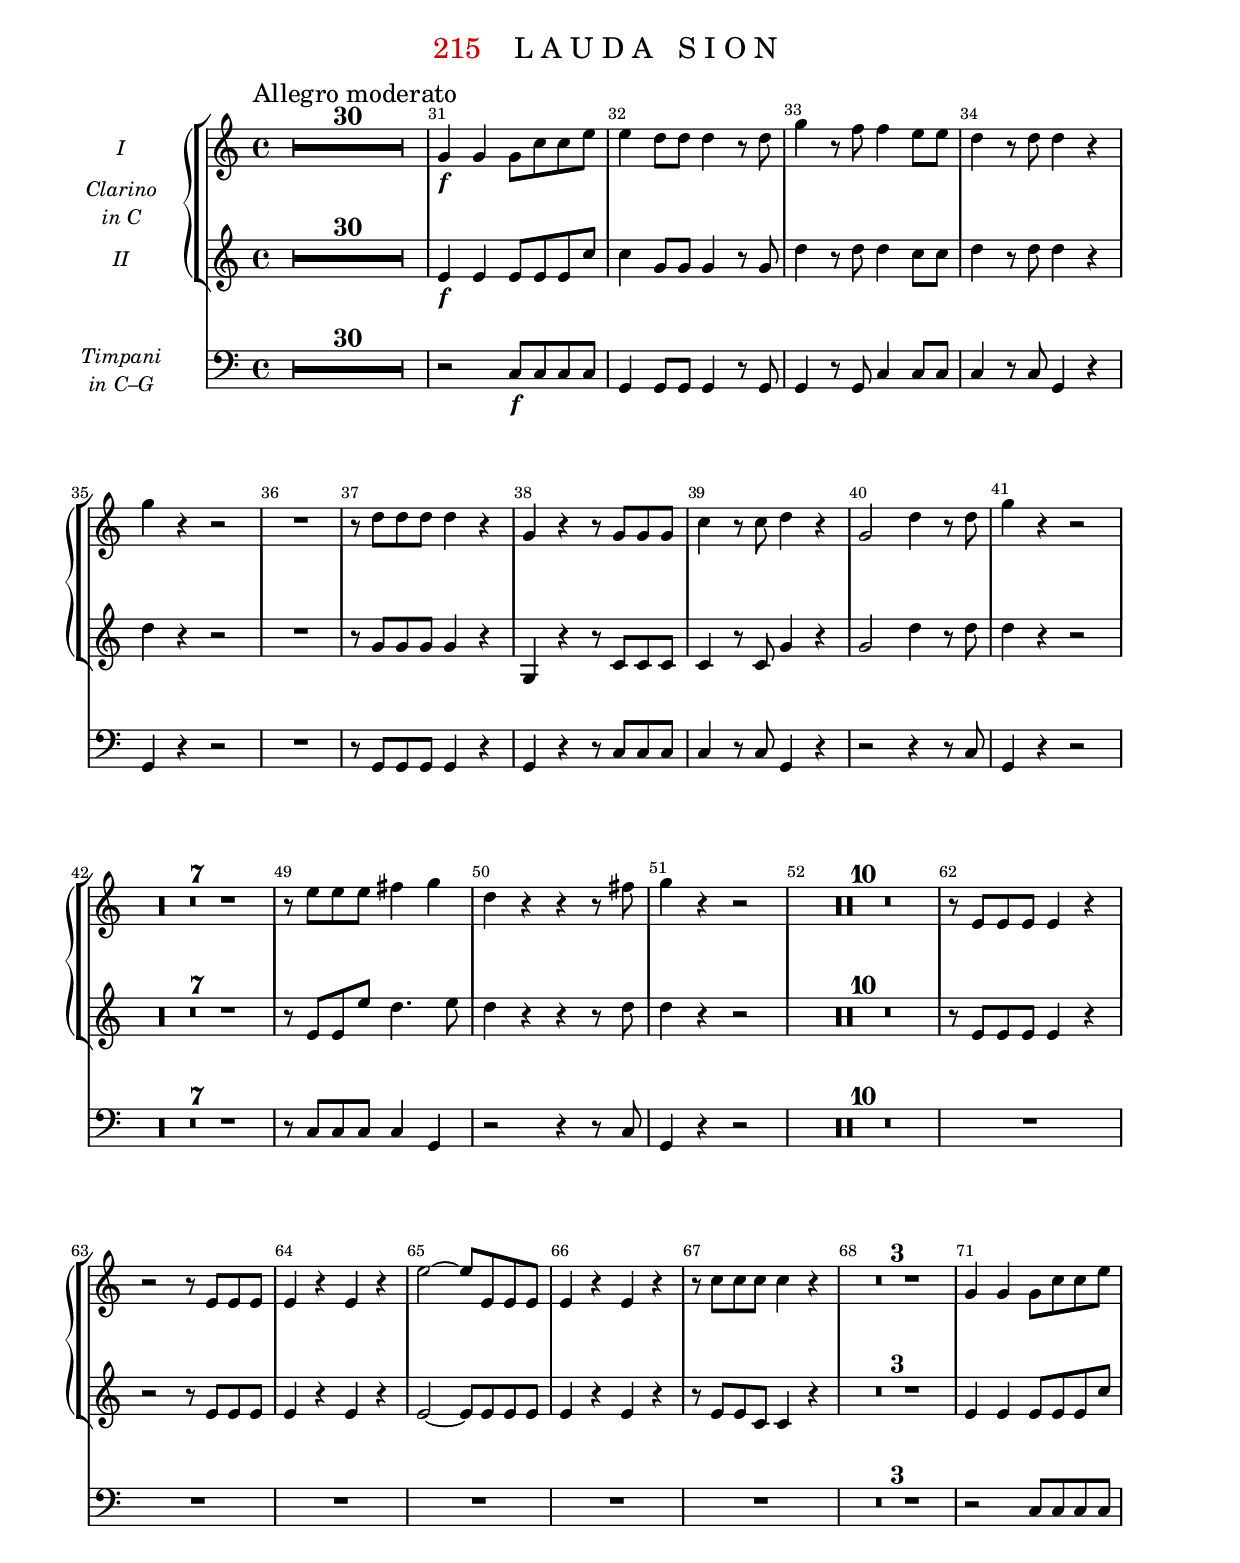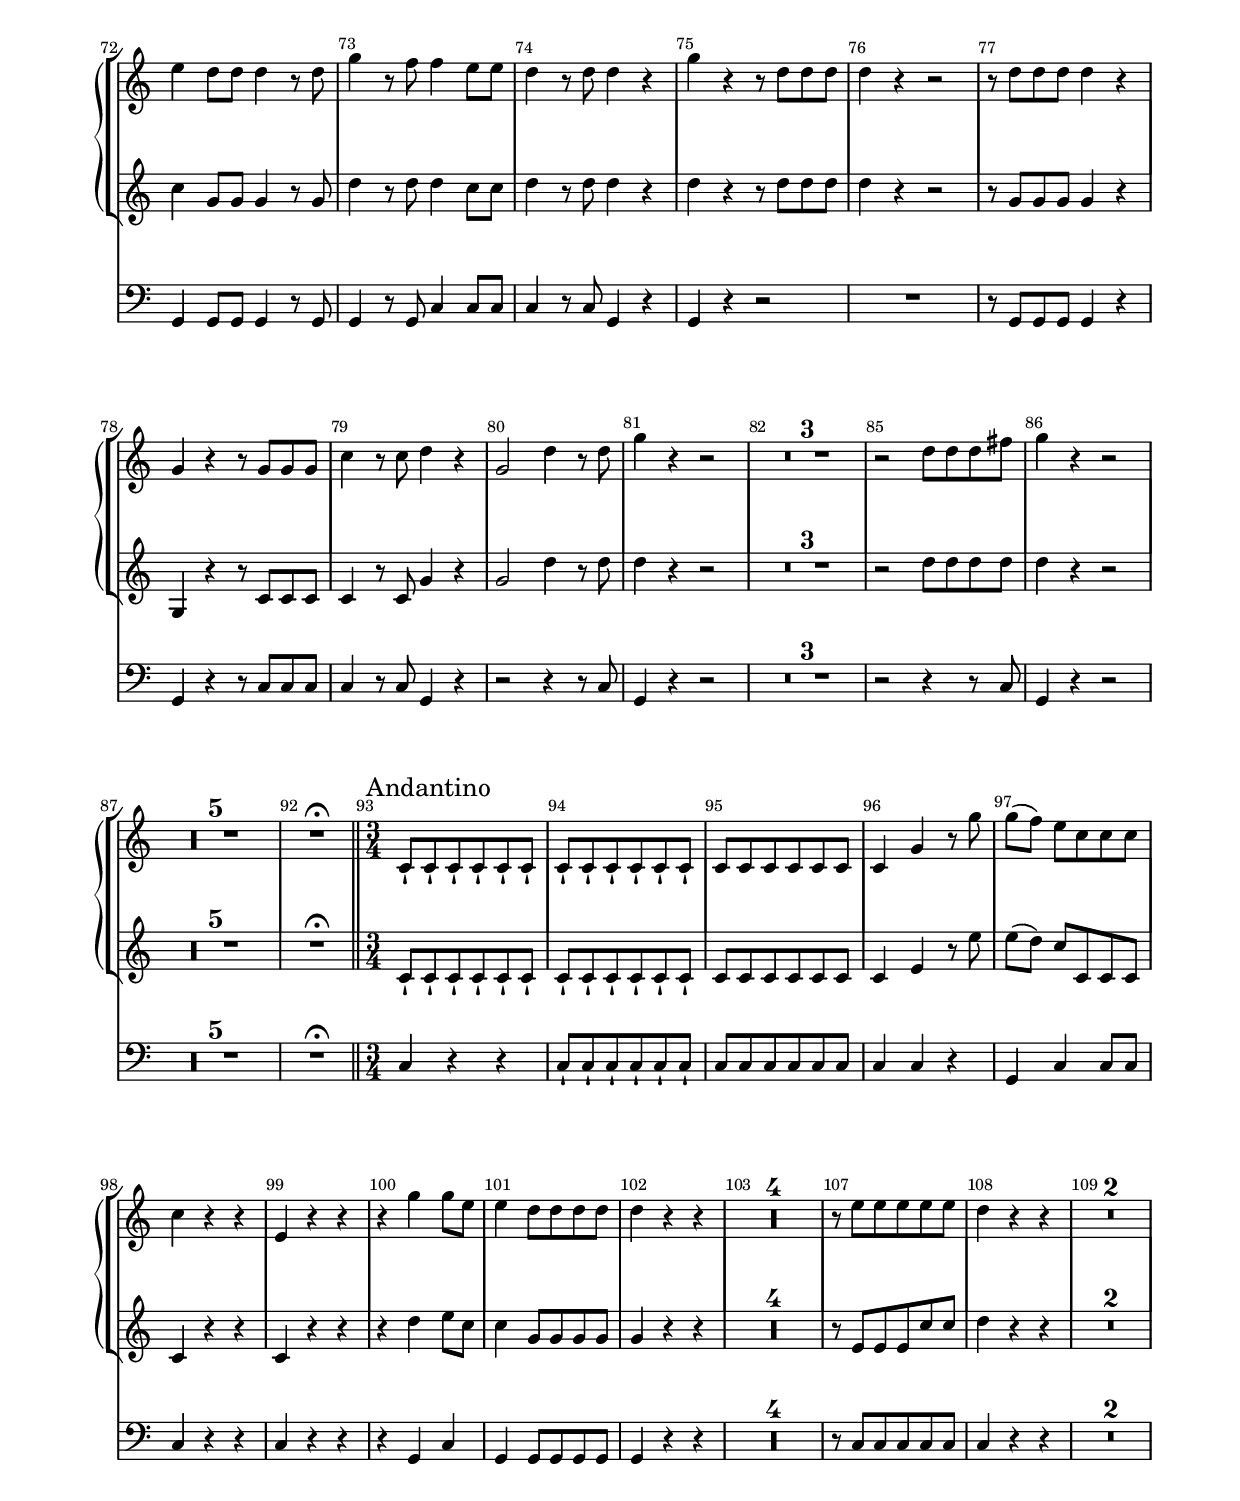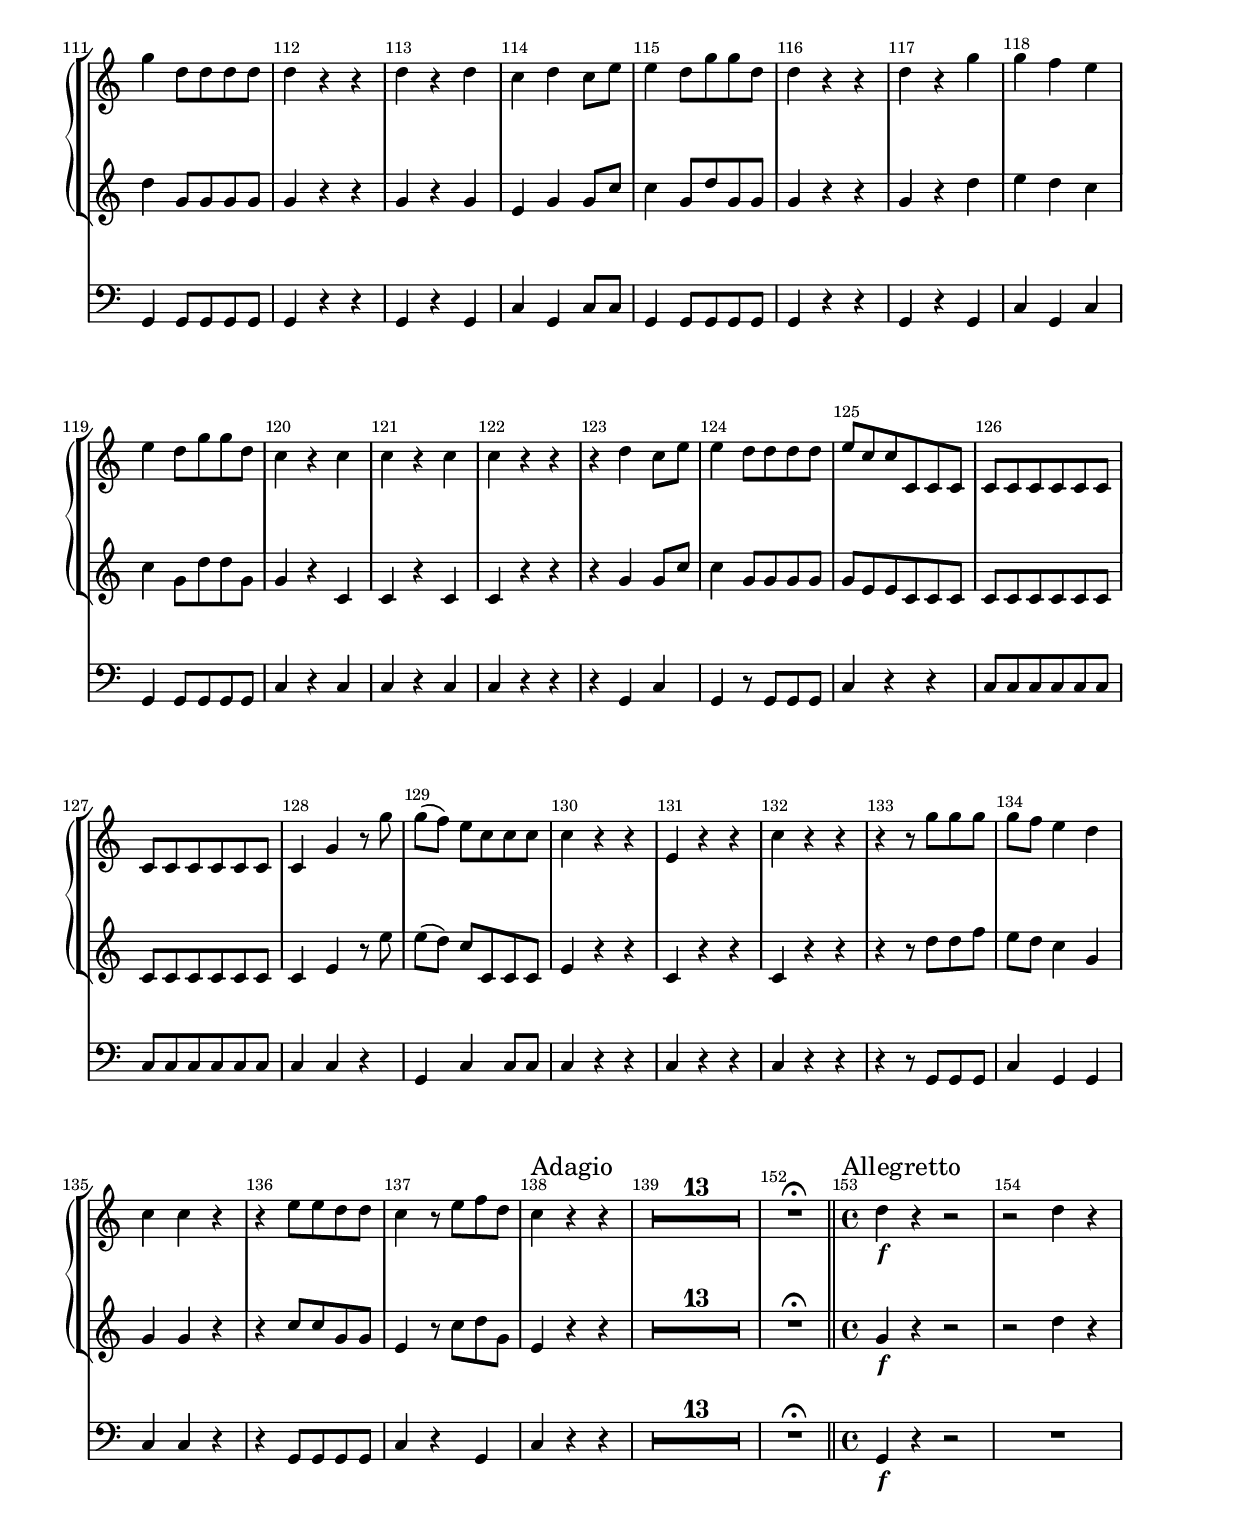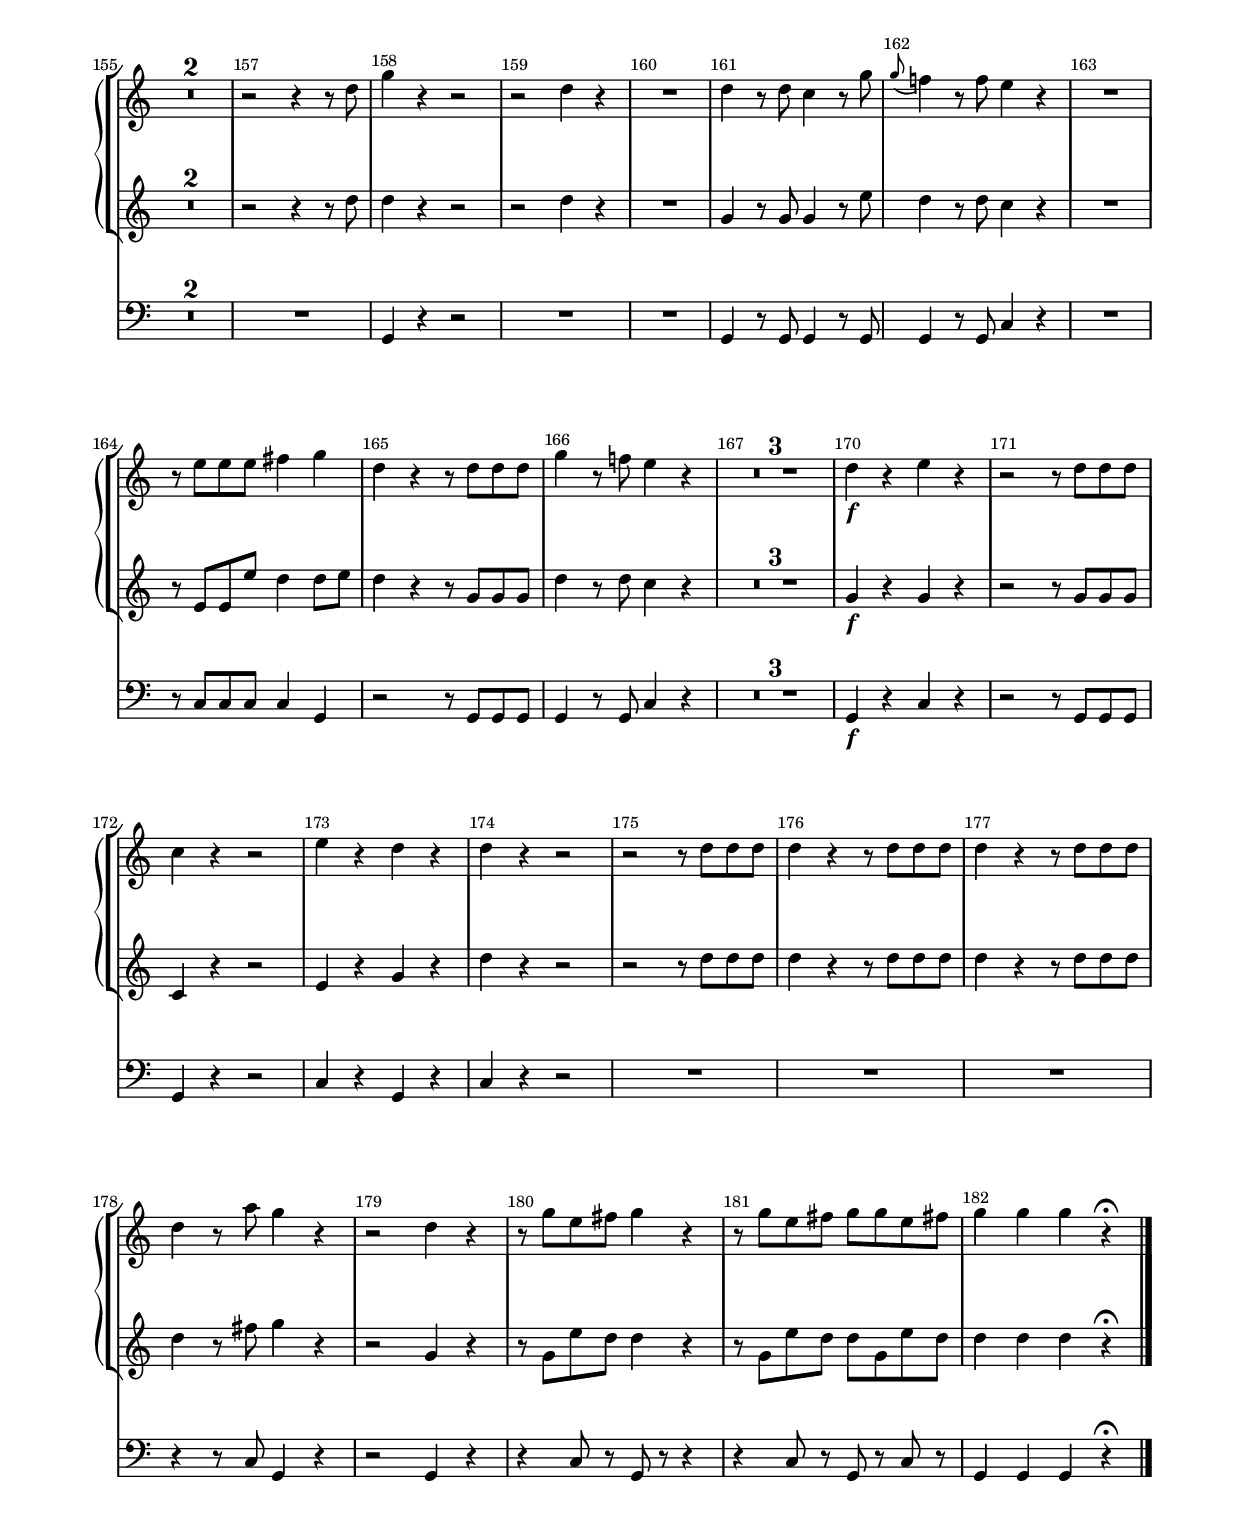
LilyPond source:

\version "2.22.0"

\include "../../../definitions_main.ly"
\include "../definitions_work.ly"

\paper {
	indent = 2\cm
	top-margin = 1.5\cm
	system-separator-markup = ##f
	system-system-spacing =
    #'((basic-distance . 17)
       (minimum-distance . 17)
       (padding . -100)
       (stretchability . 0))

	top-system-spacing =
    #'((basic-distance . 12)
       (minimum-distance . 12)
       (padding . -100)
       (stretchability . 0))

	top-markup-spacing =
    #'((basic-distance . 0)
       (minimum-distance . 0)
       (padding . -100)
       (stretchability . 0))

	markup-system-spacing =
    #'((basic-distance . 12)
       (minimum-distance . 12)
       (padding . -100)
       (stretchability . 0))

	last-bottom-spacing =
    #'((basic-distance . 0)
       (minimum-distance . 0)
       (padding . 0)
       (stretchability . 1.0e7))

	systems-per-page = #4
}

#(set-global-staff-size 17.82)

\layout {
	\context {
		\GrandStaff
		instrumentName = \markup { \center-column { "Clarino" "in C" } }
		\override StaffGrouper.staffgroup-staff-spacing =
			#'((basic-distance . 12)
				(minimum-distance . 12)
				(padding . -100)
				(stretchability . 0))
		\override StaffGrouper.staff-staff-spacing =
			#'((basic-distance . 12)
				(minimum-distance . 12)
				(padding . -100)
				(stretchability . 0))

	}
	\context {
		\Staff
		instrumentName = \markup { \center-column { "Timpani" "in C–G" } }
	}
}


\book {
	\bookpart {
		\header {
			number = "215"
			title = "L A U D A   S I O N"
		}
		\score {
			<<
				\new StaffGroup <<
					\new GrandStaff <<
						\new Staff {
							\set Staff.instrumentName = "I"
							\ccxvClarinoI
						}
						\new Staff {
							\set Staff.instrumentName = "II"
							\ccxvClarinoII
						}
					>>
				>>
				\new Staff { \ccxvTimpani }
			>>
		}
	}
}
